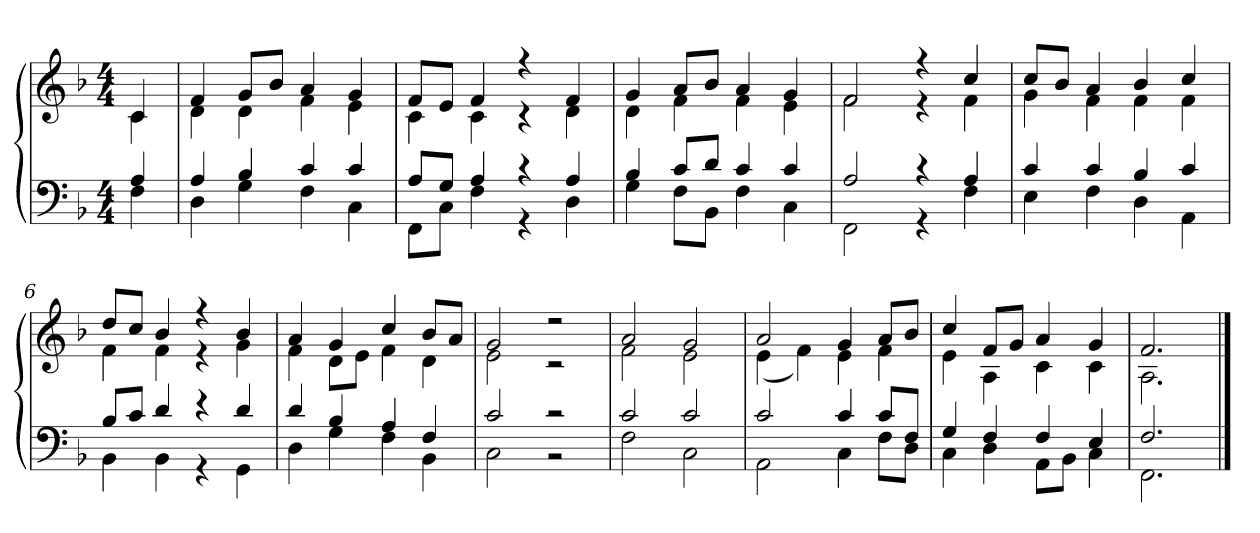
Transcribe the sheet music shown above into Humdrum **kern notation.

**kern	**kern
*part1	*part1
*staff2	*staff1
*clefF4	*clefG2
*k[b-]	*k[b-]
*F:	*F:
*M4/4	*M4/4
=	=
*^	*^
4A	4F	4c	4c
=1	=1	=1	=1
4A	4D	4f	4d
4B-	4G	8gL	4d
.	.	8b-J	.
4c	4F	4a	4f
4c	4C	4g	4e
=2	=2	=2	=2
8AL	8FFL	8fL	4c
8GJ	8CJ	8eJ	.
4A	4F	4f	4c
4r	4r	4r	4r
4A	4D	4f	4d
=3	=3	=3	=3
4B-	4G	4g	4d
8cL	8FL	8aL	4f
8dJ	8BB-J	8b-J	.
4c	4F	4a	4f
4c	4C	4g	4e
=4	=4	=4	=4
2A	2FF	2f	2f
4r	4r	4r	4r
4A	4F	4cc	4f
=5	=5	=5	=5
4c	4E	8ccL	4g
.	.	8b-J	.
4c	4F	4a	4f
4B-	4D	4b-	4f
4c	4AA	4cc	4f
=6	=6	=6	=6
8B-L	4BB-	8ddL	4f
8cJ	.	8ccJ	.
4d	4BB-	4b-	4f
4r	4r	4r	4r
4d	4GG	4b-	4g
=7	=7	=7	=7
4d	4D	4a	4f
4B-	4G	4g	8dL
.	.	.	8eJ
4A	4F	4cc	4f
4F	4BB-	8b-L	4d
.	.	8aJ	.
=8	=8	=8	=8
2c	2C	2g	2e
2r	2r	2r	2r
=9	=9	=9	=9
2c	2F	2a	2f
2c	2C	2g	2e
=10	=10	=10	=10
2c	2AA	2a	(4e
.	.	.	4f)
4c	4C	4g	4e
8cL	8FL	8aL	4f
8FJ	8DJ	8b-J	.
=11	=11	=11	=11
4G	4C	4cc	4e
4F	4D	8fL	4A
.	.	8gJ	.
4F	8AAL	4a	4c
.	8BB-J	.	.
4E	4C	4g	4c
=12	=12	=12	=12
2.F	2.FF	2.f	2.A
*v	*v	*	*
*	*v	*v
==	==
*-	*-
